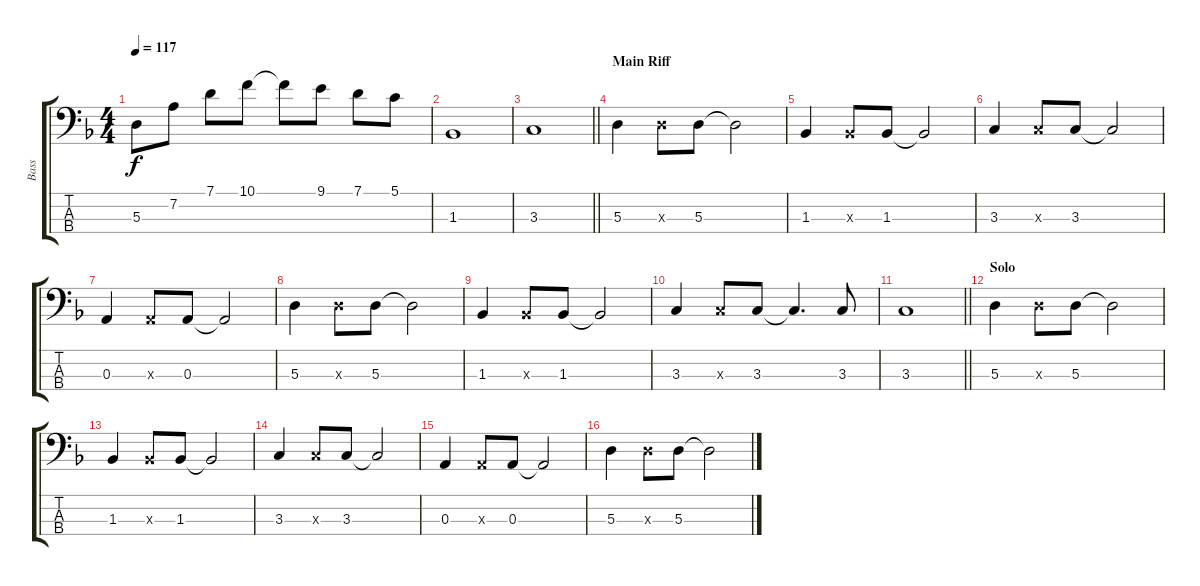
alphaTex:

\track ("Bass" "Bass") {instrument electricbassfinger}
\staff {score tabs}
\tuning (G2 D2 A1 E1) {hide}
\ts (4 4)
\tempo 117
\clef f4
\ks dminor
5.3.8{dy f} 7.2.8 7.1.8 10.1.8 10.1{t}.8 9.1.8 7.1.8 5.1.8 |
1.3.1 |
\barLineRight lightlight
3.3.1 |
\section ("" "Main Riff")
5.3.4 5.3{x}.8 5.3.8 5.3{t}.2 |
1.3.4 1.3{x}.8 1.3.8 1.3{t}.2 |
3.3.4 3.3{x}.8 3.3.8 3.3{t}.2 |
0.3.4 0.3{x}.8 0.3.8 0.3{t}.2 |
5.3.4 5.3{x}.8 5.3.8 5.3{t}.2 |
1.3.4 1.3{x}.8 1.3.8 1.3{t}.2 |
3.3.4 3.3{x}.8 3.3.8 3.3{t}.4{d} 3.3.8 |
\barLineRight lightlight
3.3.1 |
\section ("" "Solo")
5.3.4 5.3{x}.8 5.3.8 5.3{t}.2 |
1.3.4 1.3{x}.8 1.3.8 1.3{t}.2 |
3.3.4 3.3{x}.8 3.3.8 3.3{t}.2 |
0.3.4 0.3{x}.8 0.3.8 0.3{t}.2 |
5.3.4 5.3{x}.8 5.3.8 5.3{t}.2
